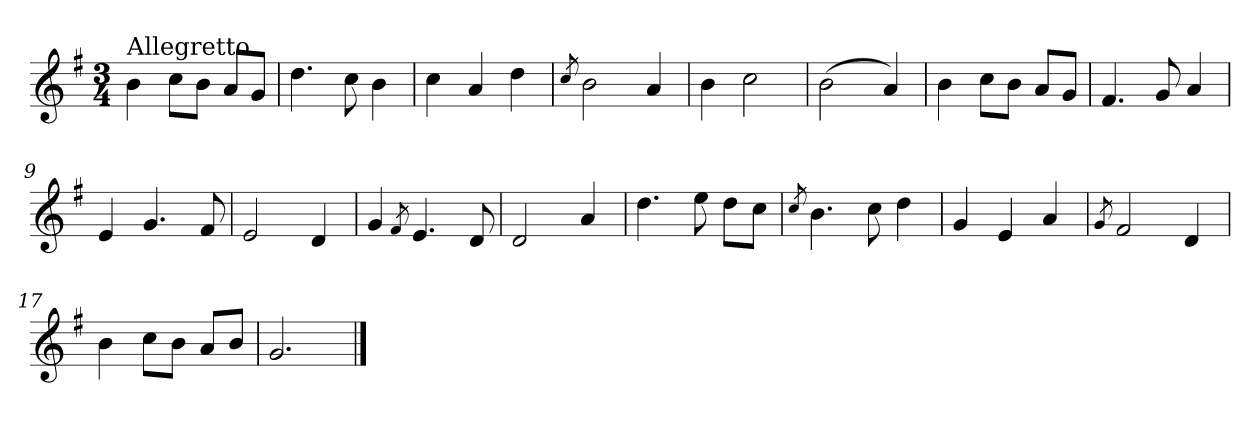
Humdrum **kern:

**kern
*part1
*staff1
*clefG2
*k[f#]
*G:
*M3/4
=1
!LO:TX:a:t=Allegretto
4b\
8cc\L
8b\J
8a/L
8g/J
=2
4.dd\
8cc\
4b\
=3
4cc\
4a/
4dd\
=4
8qcc/
2b\
4a/
=5
4b\
2cc\
=6
(>2b\
4a/)
!!LO:LB:g=z
=7
4b\
8cc\L
8b\J
8a/L
8g/J
=8
4.f#/
8g/
4a/
=9
4e/
4.g/
8f#/
=10
2e/
4d/
=11
4g/
8qf#/
4.e/
8d/
=12
2d/
4a/
=13
4.dd\
8ee\
8dd\L
8cc\J
!!LO:LB:g=z
=14
8qcc/
4.b\
8cc\
4dd\
=15
4g/
4e/
4a/
=16
8qg/
2f#/
4d/
=17
4b\
8cc\L
8b\J
8a/L
8b/J
=18
2.g/
==
*-
